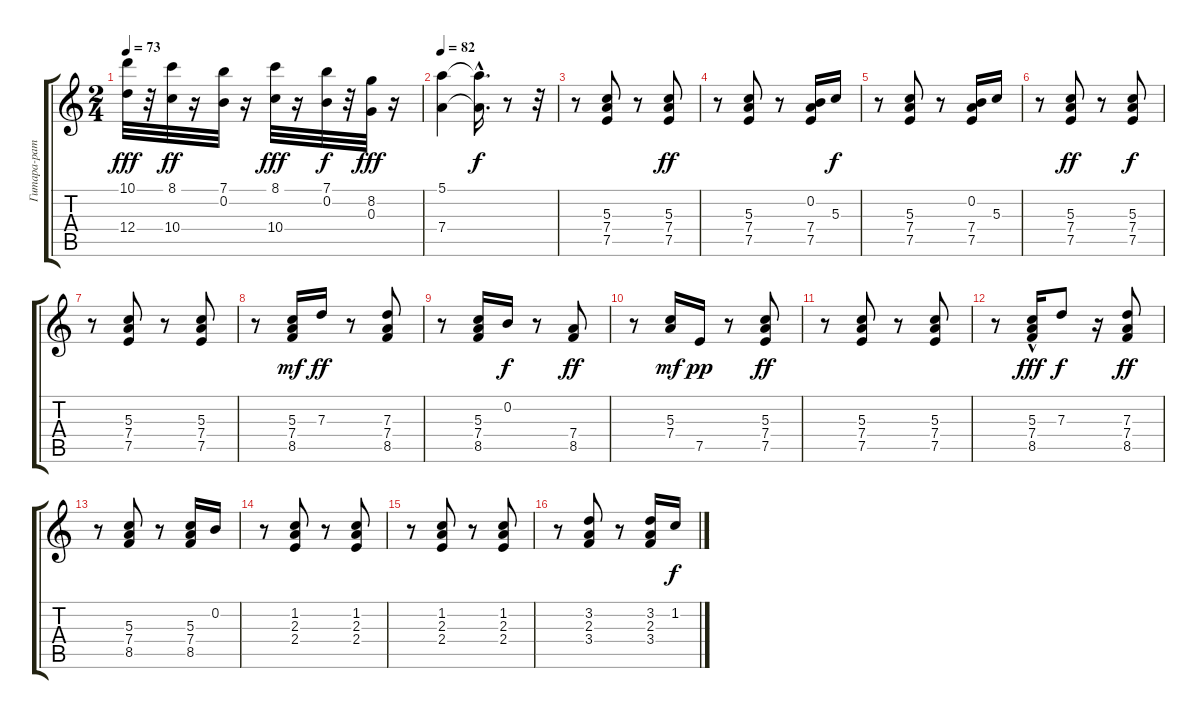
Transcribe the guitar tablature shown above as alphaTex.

\track ("Гитара-ратм" "Гитара-рат") {instrument acousticguitarsteel}
\staff {score tabs}
\tuning (E4 B3 G3 D3 A2 E2) {hide}
\ts (2 4)
\tempo 73
\clef g2
\ks c
(10.1 12.4).32{dy fff} r.32 (8.1 10.4).32{dy ff} r.16 (7.1 0.2).32 r.16 (8.1 10.4).32{dy fff} r.16 (7.1 0.2).32{dy f} r.32 (8.2 0.3).32{dy fff} r.16 |
\tempo 82
(5.1 7.4).4 (5.1{hac t} 7.4{hac t}).16{d dy f} r.8 r.32 |
r.8 (5.3 7.4 7.5).8{volume 8} r.8 (5.3 7.4 7.5).8{dy ff} |
r.8 (5.3 7.4 7.5).8 r.8 (0.2 7.4 7.5).16 5.3.16{dy f} |
r.8 (5.3 7.4 7.5).8 r.8 (0.2 7.4 7.5).16 5.3.16 |
r.8 (5.3 7.4 7.5).8{dy ff} r.8 (5.3 7.4 7.5).8{dy f} |
r.8 (5.3 7.4 7.5).8 r.8 (5.3 7.4 7.5).8 |
r.8 (5.3 7.4 8.5).16{dy mf} 7.3.16{dy ff} r.8 (7.3 7.4 8.5).8 |
r.8 (5.3 7.4 8.5).16 0.2.16{dy f} r.8 (7.4 8.5).8{dy ff} |
r.8 (5.3 7.4).16{dy mf} 7.5.16{dy pp} r.8 (5.3 7.4 7.5).8{dy ff} |
r.8 (5.3 7.4 7.5).8 r.8 (5.3 7.4 7.5).8 |
r.8 (5.3 7.4{hac} 8.5{hac}).16{dy fff} 7.3.8{dy f} r.16 (7.3 7.4 8.5).8{dy ff} |
r.8 (5.3 7.4 8.5).8 r.8 (5.3 7.4 8.5).16 0.2.16 |
r.8 (1.2 2.3 2.4).8 r.8 (1.2 2.3 2.4).8 |
r.8 (1.2 2.3 2.4).8 r.8 (1.2 2.3 2.4).8 |
r.8 (3.2 2.3 3.4).8 r.8 (3.2 2.3 3.4).16 1.2.16{dy f}
